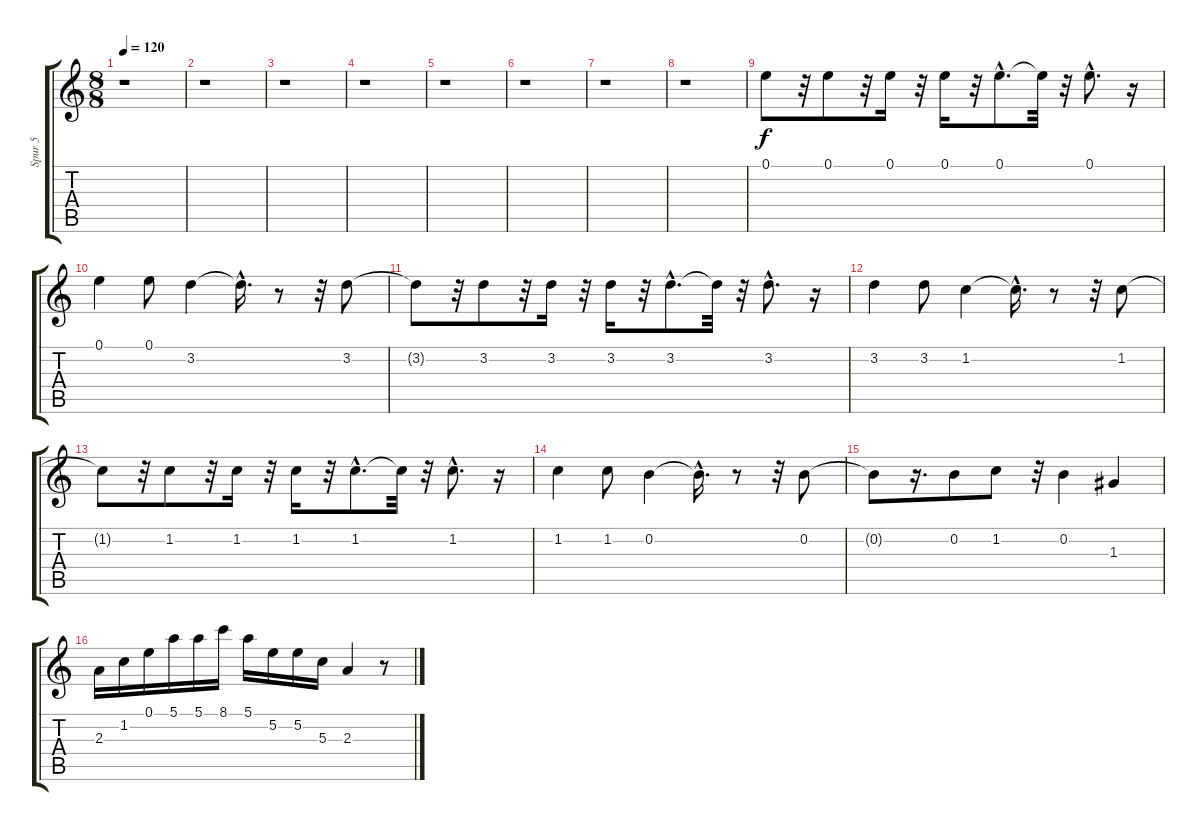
\track ("Spur 5" "Spur 5") {instrument acousticguitarnylon}
\staff {score tabs}
\tuning (E4 B3 G3 D3 A2 E2) {hide}
\ts (8 8)
\tempo 120
\clef g2
\ks c
r.1{dy f} |
r.1 |
r.1 |
r.1 |
r.1 |
r.1 |
r.1 |
r.1 |
0.1.8 r.32 0.1.8 r.32 0.1.16 r.32 0.1.16 r.32 0.1{hac}.8{d} 0.1{t}.32 r.32 0.1{hac}.8{d} r.16 |
0.1.4 0.1.8 3.2.4 3.2{hac t}.16{d} r.8 r.32 3.2.8 |
3.2{t}.8 r.32 3.2.8 r.32 3.2.16 r.32 3.2.16 r.32 3.2{hac}.8{d} 3.2{t}.32 r.32 3.2{hac}.8{d} r.16 |
3.2.4 3.2.8 1.2.4 1.2{hac t}.16{d} r.8 r.32 1.2.8 |
1.2{t}.8 r.32 1.2.8 r.32 1.2.16 r.32 1.2.16 r.32 1.2{hac}.8{d} 1.2{t}.32 r.32 1.2{hac}.8{d} r.16 |
1.2.4 1.2.8 0.2.4 0.2{hac t}.16{d} r.8 r.32 0.2.8 |
0.2{t}.8 r.16{d} 0.2.8 1.2.8 r.32 0.2.4 1.3.4 |
2.3.16 1.2.16 0.1.16 5.1.16 5.1.16 8.1.16 5.1.16 5.2.16 5.2.16 5.3.16 2.3.4 r.8
